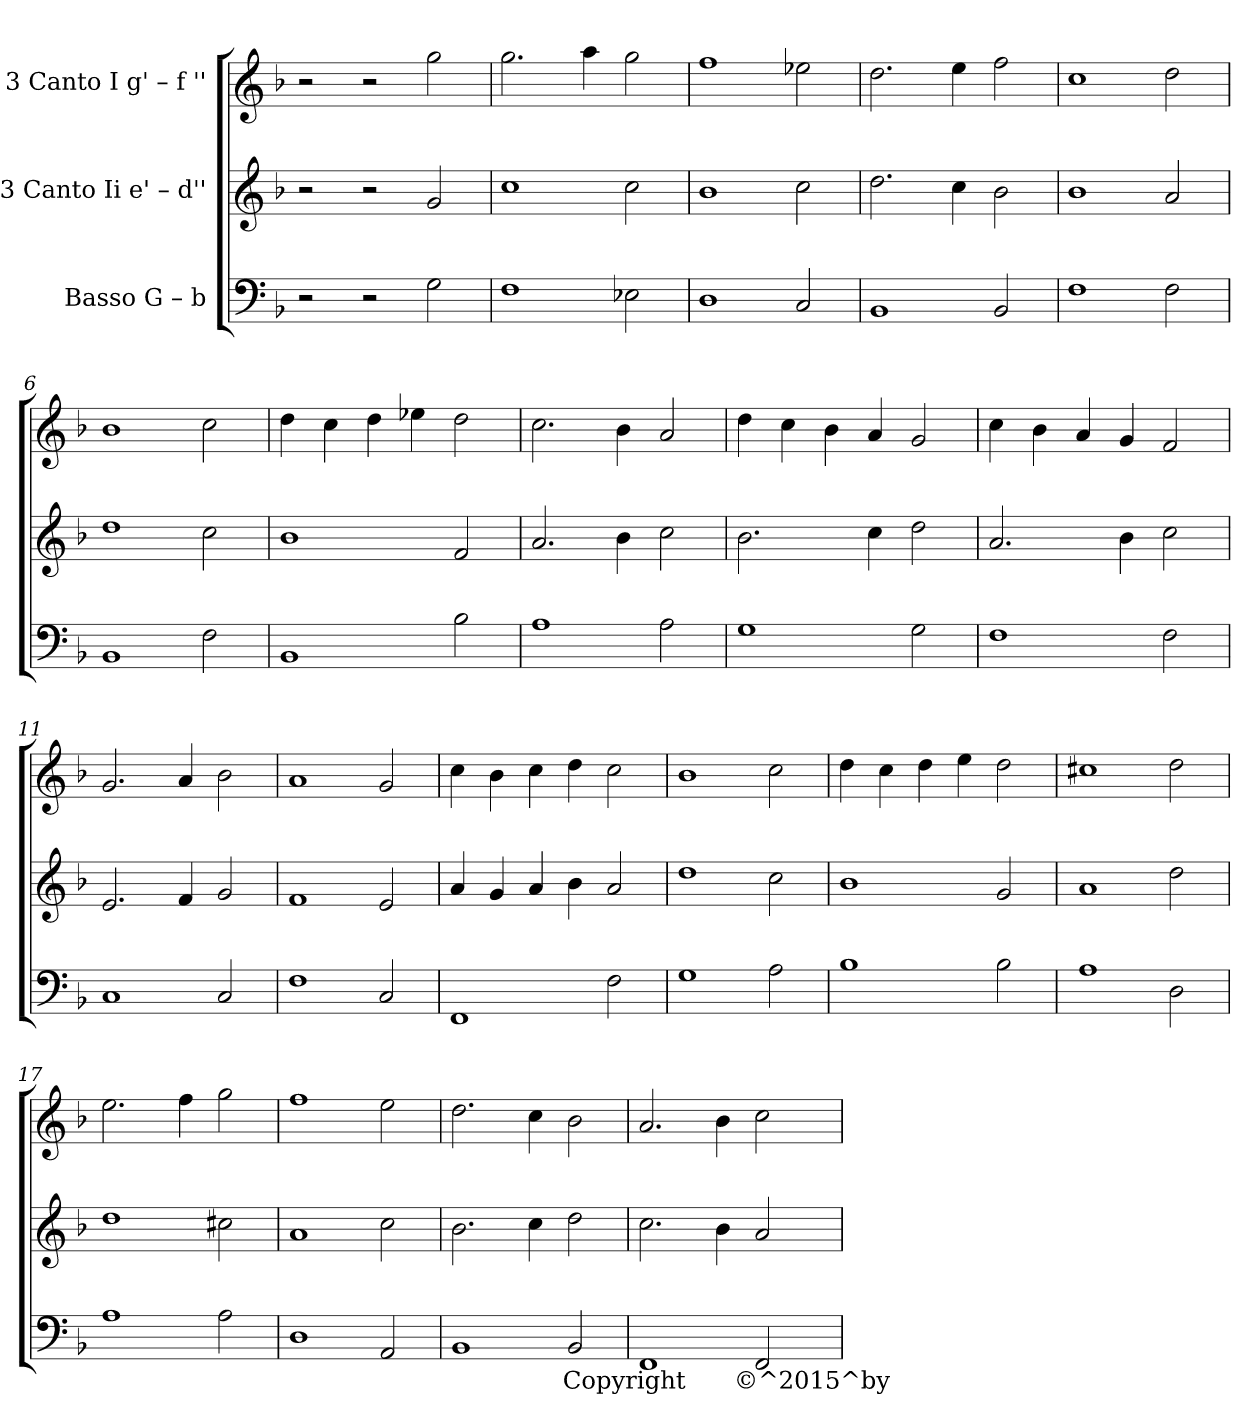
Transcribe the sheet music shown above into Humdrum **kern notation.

**kern	**text	**kern	**text	**kern	**text
*part3	*part3	*part2	*part2	*part1	*part1
*staff3	*staff3	*staff2	*staff2	*staff1	*staff1
*I"Basso  G – b	*	*I"3  Canto Ii  e' – d''	*	*I"3  Canto I  g' – f ''	*
!!LO:PB:g=z
*stria5	*	*stria5	*	*stria5	*
*clefF4	*	*clefG2	*	*clefG2	*
*k[b-]	*	*k[b-]	*	*k[b-]	*
*F:	*	*F:	*	*F:	*
=1	=1	=1	=1	=1	=1
2r	.	2r	.	2r	.
2r	.	2r	.	2r	.
!	!LO:LY:b	!	!LO:LY:b:cj	!	!LO:LY:b:cj
2G\	.	2g/	.	2gg\	.
=2	=2	=2	=2	=2	=2
!	!LO:LY:b	!	!LO:LY:b:cj	!	!LO:LY:b:cj
1F	.	1cc	.	2.gg\	.
!	!	!	!	!	!LO:LY:b:cj
.	.	.	.	4aa\	.
!	!LO:LY:b	!	!LO:LY:b:cj	!	!LO:LY:b:cj
2E-X\	.	2cc\	.	2gg\	.
=3	=3	=3	=3	=3	=3
!	!LO:LY:b	!	!LO:LY:b:cj	!	!LO:LY:b:cj
1D	.	1b-	.	1ff	.
!	!LO:LY:b	!	!LO:LY:b:cj	!	!LO:LY:b:cj
2C/	.	2cc\	.	2ee-X\	.
=4	=4	=4	=4	=4	=4
!	!LO:LY:b	!	!LO:LY:b:cj	!	!LO:LY:b:cj
1BB-	.	2.dd\	.	2.dd\	.
!	!	!	!LO:LY:b:cj	!	!LO:LY:b:cj
.	.	4cc\	.	4ee\	.
!	!LO:LY:b	!	!LO:LY:b:cj	!	!LO:LY:b:cj
2BB-/	.	2b-\	.	2ff\	.
=5	=5	=5	=5	=5	=5
!	!LO:LY:b	!	!LO:LY:b:cj	!	!LO:LY:b:cj
1F	.	1b-	.	1cc	.
!	!LO:LY:b	!	!LO:LY:b:cj	!	!LO:LY:b:cj
2F\	.	2a/	.	2dd\	.
=6	=6	=6	=6	=6	=6
!	!LO:LY:b	!	!LO:LY:b:cj	!	!LO:LY:b:cj
1BB-	.	1dd	.	1b-	.
!	!LO:LY:b	!	!LO:LY:b:cj	!	!LO:LY:b:cj
2F\	.	2cc\	.	2cc\	.
!!LO:LB:g=z
=7	=7	=7	=7	=7	=7
!	!LO:LY:b	!	!LO:LY:b:cj	!	!LO:LY:b:cj
1BB-	.	1b-	.	4dd\	.
!	!	!	!	!	!LO:LY:b:cj
.	.	.	.	4cc\	.
!	!	!	!	!	!LO:LY:b:cj
.	.	.	.	4dd\	.
!	!	!	!	!	!LO:LY:b:cj
.	.	.	.	4ee-X\	.
!	!LO:LY:b	!	!LO:LY:b:cj	!	!LO:LY:b:cj
2B-\	.	2f/	.	2dd\	.
=8	=8	=8	=8	=8	=8
!	!LO:LY:b	!	!LO:LY:b:cj	!	!LO:LY:b:cj
1A	.	2.a/	.	2.cc\	.
!	!	!	!LO:LY:b:cj	!	!LO:LY:b:cj
.	.	4b-\	.	4b-\	.
!	!LO:LY:b	!	!LO:LY:b:cj	!	!LO:LY:b:cj
2A\	.	2cc\	.	2a/	.
=9	=9	=9	=9	=9	=9
!	!LO:LY:b	!	!LO:LY:b:cj	!	!LO:LY:b:cj
1G	.	2.b-\	.	4dd\	.
!	!	!	!	!	!LO:LY:b:cj
.	.	.	.	4cc\	.
!	!	!	!	!	!LO:LY:b:cj
.	.	.	.	4b-\	.
!	!	!	!LO:LY:b:cj	!	!LO:LY:b:cj
.	.	4cc\	.	4a/	.
!	!LO:LY:b	!	!LO:LY:b:cj	!	!LO:LY:b:cj
2G\	.	2dd\	.	2g/	.
=10	=10	=10	=10	=10	=10
!	!LO:LY:b	!	!LO:LY:b:cj	!	!LO:LY:b:cj
1F	.	2.a/	.	4cc\	.
!	!	!	!	!	!LO:LY:b:cj
.	.	.	.	4b-\	.
!	!	!	!	!	!LO:LY:b:cj
.	.	.	.	4a/	.
!	!	!	!LO:LY:b:cj	!	!LO:LY:b:cj
.	.	4b-\	.	4g/	.
!	!LO:LY:b	!	!LO:LY:b:cj	!	!LO:LY:b:cj
2F\	.	2cc\	.	2f/	.
=11	=11	=11	=11	=11	=11
!	!LO:LY:b	!	!LO:LY:b:cj	!	!LO:LY:b:cj
1C	.	2.e/	.	2.g/	.
!	!	!	!LO:LY:b:cj	!	!LO:LY:b:cj
.	.	4f/	.	4a/	.
!	!LO:LY:b	!	!LO:LY:b:cj	!	!LO:LY:b:cj
2C/	.	2g/	.	2b-\	.
=12	=12	=12	=12	=12	=12
!	!LO:LY:b	!	!LO:LY:b:cj	!	!LO:LY:b:cj
1F	.	1f	.	1a	.
!	!LO:LY:b	!	!LO:LY:b:cj	!	!LO:LY:b:cj
2C/	.	2e/	.	2g/	.
!!LO:LB:g=z
=13	=13	=13	=13	=13	=13
!	!LO:LY:b	!	!LO:LY:b:cj	!	!LO:LY:b:cj
1FF	.	4a/	.	4cc\	.
!	!	!	!LO:LY:b:cj	!	!LO:LY:b:cj
.	.	4g/	.	4b-\	.
!	!	!	!LO:LY:b:cj	!	!LO:LY:b:cj
.	.	4a/	.	4cc\	.
!	!	!	!LO:LY:b:cj	!	!LO:LY:b:cj
.	.	4b-\	.	4dd\	.
!	!LO:LY:b	!	!LO:LY:b:cj	!	!LO:LY:b:cj
2F\	.	2a/	.	2cc\	.
=14	=14	=14	=14	=14	=14
!	!LO:LY:b	!	!LO:LY:b:cj	!	!LO:LY:b:cj
1G	.	1dd	.	1b-	.
!	!LO:LY:b	!	!LO:LY:b:cj	!	!LO:LY:b:cj
2A\	.	2cc\	.	2cc\	.
=15	=15	=15	=15	=15	=15
!	!LO:LY:b	!	!LO:LY:b:cj	!	!LO:LY:b:cj
1B-	.	1b-	.	4dd\	.
!	!	!	!	!	!LO:LY:b:cj
.	.	.	.	4cc\	.
!	!	!	!	!	!LO:LY:b:cj
.	.	.	.	4dd\	.
!	!	!	!	!	!LO:LY:b:cj
.	.	.	.	4ee\	.
!	!LO:LY:b	!	!LO:LY:b:cj	!	!LO:LY:b:cj
2B-\	.	2g/	.	2dd\	.
=16	=16	=16	=16	=16	=16
!	!LO:LY:b	!	!LO:LY:b:cj	!	!LO:LY:b:cj
1A	.	1a	.	1cc#X	.
!	!LO:LY:b	!	!LO:LY:b:cj	!	!LO:LY:b:cj
2D\	.	2dd\	.	2dd\	.
=17	=17	=17	=17	=17	=17
!	!LO:LY:b	!	!LO:LY:b:cj	!	!LO:LY:b:cj
1A	.	1dd	.	2.ee\	.
!	!	!	!	!	!LO:LY:b:cj
.	.	.	.	4ff\	.
!	!LO:LY:b	!	!LO:LY:b:cj	!	!LO:LY:b:cj
2A\	.	2cc#X\	.	2gg\	.
=18	=18	=18	=18	=18	=18
!	!LO:LY:b	!	!LO:LY:b:cj	!	!LO:LY:b:cj
1D	.	1a	.	1ff	.
!	!LO:LY:b	!	!LO:LY:b:cj	!	!LO:LY:b:cj
2AA/	.	2cc\	.	2ee\	.
!!LO:LB:g=z
=19	=19	=19	=19	=19	=19
!	!LO:LY:b	!	!LO:LY:b:cj	!	!LO:LY:b:cj
1BB-	.	2.b-\	.	2.dd\	.
!	!	!	!LO:LY:b:cj	!	!LO:LY:b:cj
.	.	4cc\	.	4cc\	.
!	!LO:LY:b	!	!LO:LY:b:cj	!	!LO:LY:b:cj
2BB-/	Copyright	2dd\	.	2b-\	.
=20	=20	=20	=20	=20	=20
!	!LO:LY:b	!	!LO:LY:b:cj	!	!LO:LY:b:cj
1FF	.	2.cc\	.	2.a/	.
!	!	!	!LO:LY:b:cj	!	!LO:LY:b:cj
.	.	4b-\	.	4b-\	.
!	!LO:LY:b	!	!LO:LY:b:cj	!	!LO:LY:b:cj
2FF/	©^2015^by	2a/	.	2cc\	.
=	=	=	=	=	=
*-	*-	*-	*-	*-	*-
